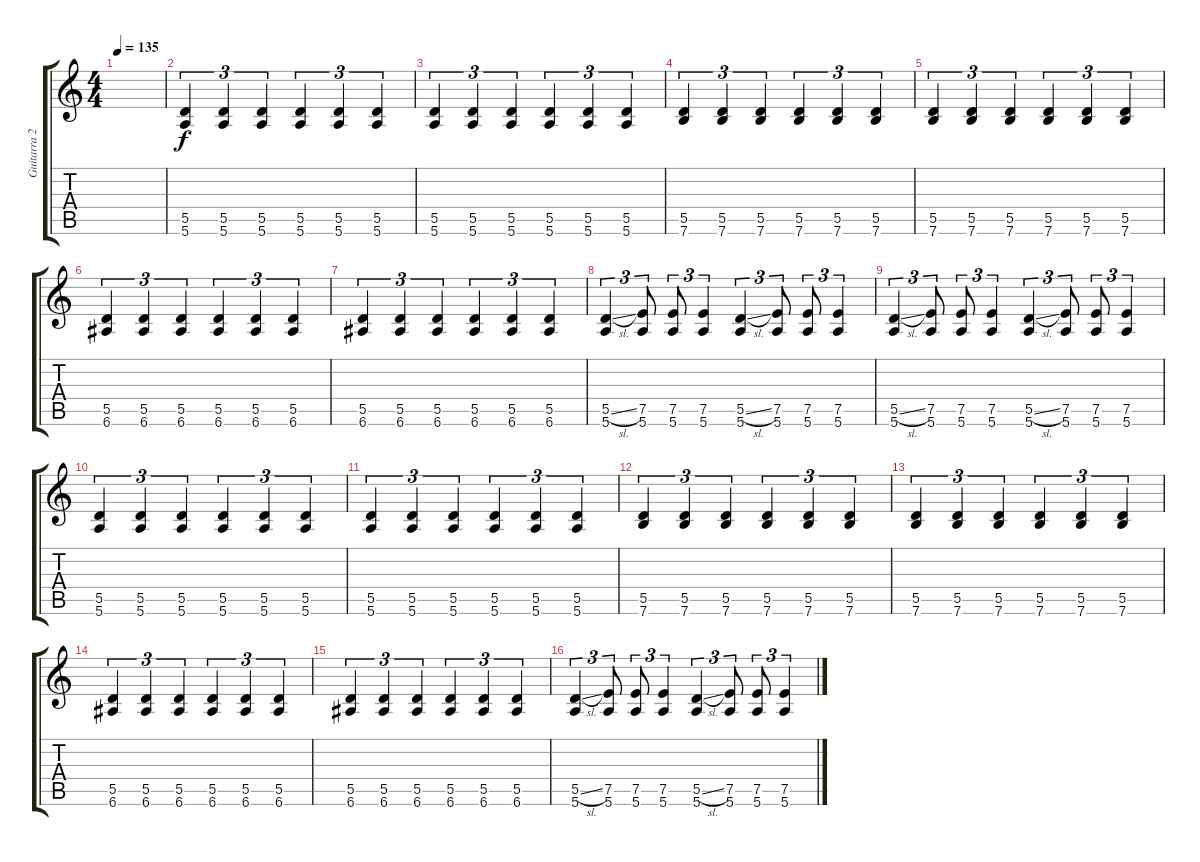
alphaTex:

\track ("Guitarra 2" "Guitarra 2") {instrument distortionguitar}
\staff {score tabs}
\tuning (E4 B3 G3 D3 A2 E2) {hide}
\ts (4 4)
\tempo 135
\clef g2
\ks c
|
(5.5 5.6).4{tu (3 2)} (5.5 5.6).4{tu (3 2)} (5.5 5.6).4{tu (3 2)} (5.5 5.6).4{tu (3 2)} (5.5 5.6).4{tu (3 2)} (5.5 5.6).4{tu (3 2)} |
(5.5 5.6).4{tu (3 2)} (5.5 5.6).4{tu (3 2)} (5.5 5.6).4{tu (3 2)} (5.5 5.6).4{tu (3 2)} (5.5 5.6).4{tu (3 2)} (5.5 5.6).4{tu (3 2)} |
(5.5 7.6).4{tu (3 2)} (5.5 7.6).4{tu (3 2)} (5.5 7.6).4{tu (3 2)} (5.5 7.6).4{tu (3 2)} (5.5 7.6).4{tu (3 2)} (5.5 7.6).4{tu (3 2)} |
(5.5 7.6).4{tu (3 2)} (5.5 7.6).4{tu (3 2)} (5.5 7.6).4{tu (3 2)} (5.5 7.6).4{tu (3 2)} (5.5 7.6).4{tu (3 2)} (5.5 7.6).4{tu (3 2)} |
(5.5 6.6).4{tu (3 2)} (5.5 6.6).4{tu (3 2)} (5.5 6.6).4{tu (3 2)} (5.5 6.6).4{tu (3 2)} (5.5 6.6).4{tu (3 2)} (5.5 6.6).4{tu (3 2)} |
(5.5 6.6).4{tu (3 2)} (5.5 6.6).4{tu (3 2)} (5.5 6.6).4{tu (3 2)} (5.5 6.6).4{tu (3 2)} (5.5 6.6).4{tu (3 2)} (5.5 6.6).4{tu (3 2)} |
(5.5{sl} 5.6).4{tu (3 2)} (7.5 5.6).8{tu (3 2)} (7.5 5.6).8{tu (3 2)} (7.5 5.6).4{tu (3 2)} (5.5{sl} 5.6).4{tu (3 2)} (7.5 5.6).8{tu (3 2)} (7.5 5.6).8{tu (3 2)} (7.5 5.6).4{tu (3 2)} |
(5.5{sl} 5.6).4{tu (3 2)} (7.5 5.6).8{tu (3 2)} (7.5 5.6).8{tu (3 2)} (7.5 5.6).4{tu (3 2)} (5.5{sl} 5.6).4{tu (3 2)} (7.5 5.6).8{tu (3 2)} (7.5 5.6).8{tu (3 2)} (7.5 5.6).4{tu (3 2)} |
(5.5 5.6).4{tu (3 2)} (5.5 5.6).4{tu (3 2)} (5.5 5.6).4{tu (3 2)} (5.5 5.6).4{tu (3 2)} (5.5 5.6).4{tu (3 2)} (5.5 5.6).4{tu (3 2)} |
(5.5 5.6).4{tu (3 2)} (5.5 5.6).4{tu (3 2)} (5.5 5.6).4{tu (3 2)} (5.5 5.6).4{tu (3 2)} (5.5 5.6).4{tu (3 2)} (5.5 5.6).4{tu (3 2)} |
(5.5 7.6).4{tu (3 2)} (5.5 7.6).4{tu (3 2)} (5.5 7.6).4{tu (3 2)} (5.5 7.6).4{tu (3 2)} (5.5 7.6).4{tu (3 2)} (5.5 7.6).4{tu (3 2)} |
(5.5 7.6).4{tu (3 2)} (5.5 7.6).4{tu (3 2)} (5.5 7.6).4{tu (3 2)} (5.5 7.6).4{tu (3 2)} (5.5 7.6).4{tu (3 2)} (5.5 7.6).4{tu (3 2)} |
(5.5 6.6).4{tu (3 2)} (5.5 6.6).4{tu (3 2)} (5.5 6.6).4{tu (3 2)} (5.5 6.6).4{tu (3 2)} (5.5 6.6).4{tu (3 2)} (5.5 6.6).4{tu (3 2)} |
(5.5 6.6).4{tu (3 2)} (5.5 6.6).4{tu (3 2)} (5.5 6.6).4{tu (3 2)} (5.5 6.6).4{tu (3 2)} (5.5 6.6).4{tu (3 2)} (5.5 6.6).4{tu (3 2)} |
(5.5{sl} 5.6).4{tu (3 2)} (7.5 5.6).8{tu (3 2)} (7.5 5.6).8{tu (3 2)} (7.5 5.6).4{tu (3 2)} (5.5{sl} 5.6).4{tu (3 2)} (7.5 5.6).8{tu (3 2)} (7.5 5.6).8{tu (3 2)} (7.5 5.6).4{tu (3 2)}
